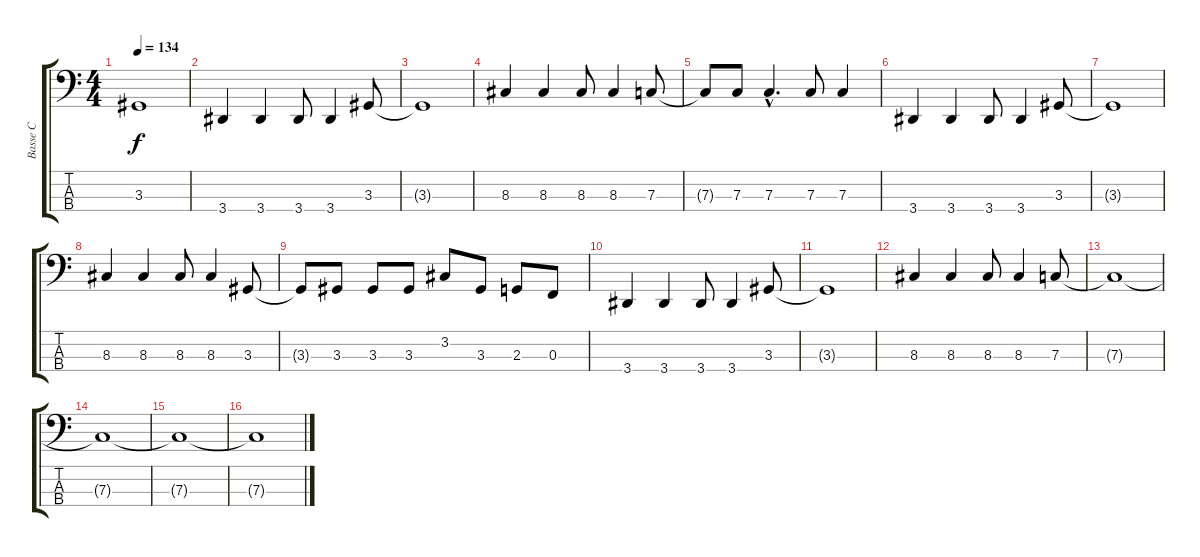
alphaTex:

\track ("Basse C" "Basse C") {instrument electricbasspick}
\staff {score tabs}
\tuning (Eb2 Bb1 F1 C1) {hide}
\ts (4 4)
\tempo 134
\clef f4
\ks c
3.3{t}.1{dy f} |
3.4.4 3.4.4 3.4.8 3.4.4 3.3.8 |
3.3{t}.1 |
8.3.4 8.3.4 8.3.8 8.3.4 7.3.8 |
7.3{t}.8 7.3.8 7.3{hac}.4{d} 7.3.8 7.3.4 |
3.4.4 3.4.4 3.4.8 3.4.4 3.3.8 |
3.3{t}.1 |
8.3.4 8.3.4 8.3.8 8.3.4 3.3.8 |
3.3{t}.8 3.3.8 3.3.8 3.3.8 3.2.8 3.3.8 2.3.8 0.3.8 |
3.4.4 3.4.4 3.4.8 3.4.4 3.3.8 |
3.3{t}.1 |
8.3.4 8.3.4 8.3.8 8.3.4 7.3.8 |
7.3{t}.1 |
7.3{t}.1 |
7.3{t}.1 |
7.3{t}.1
